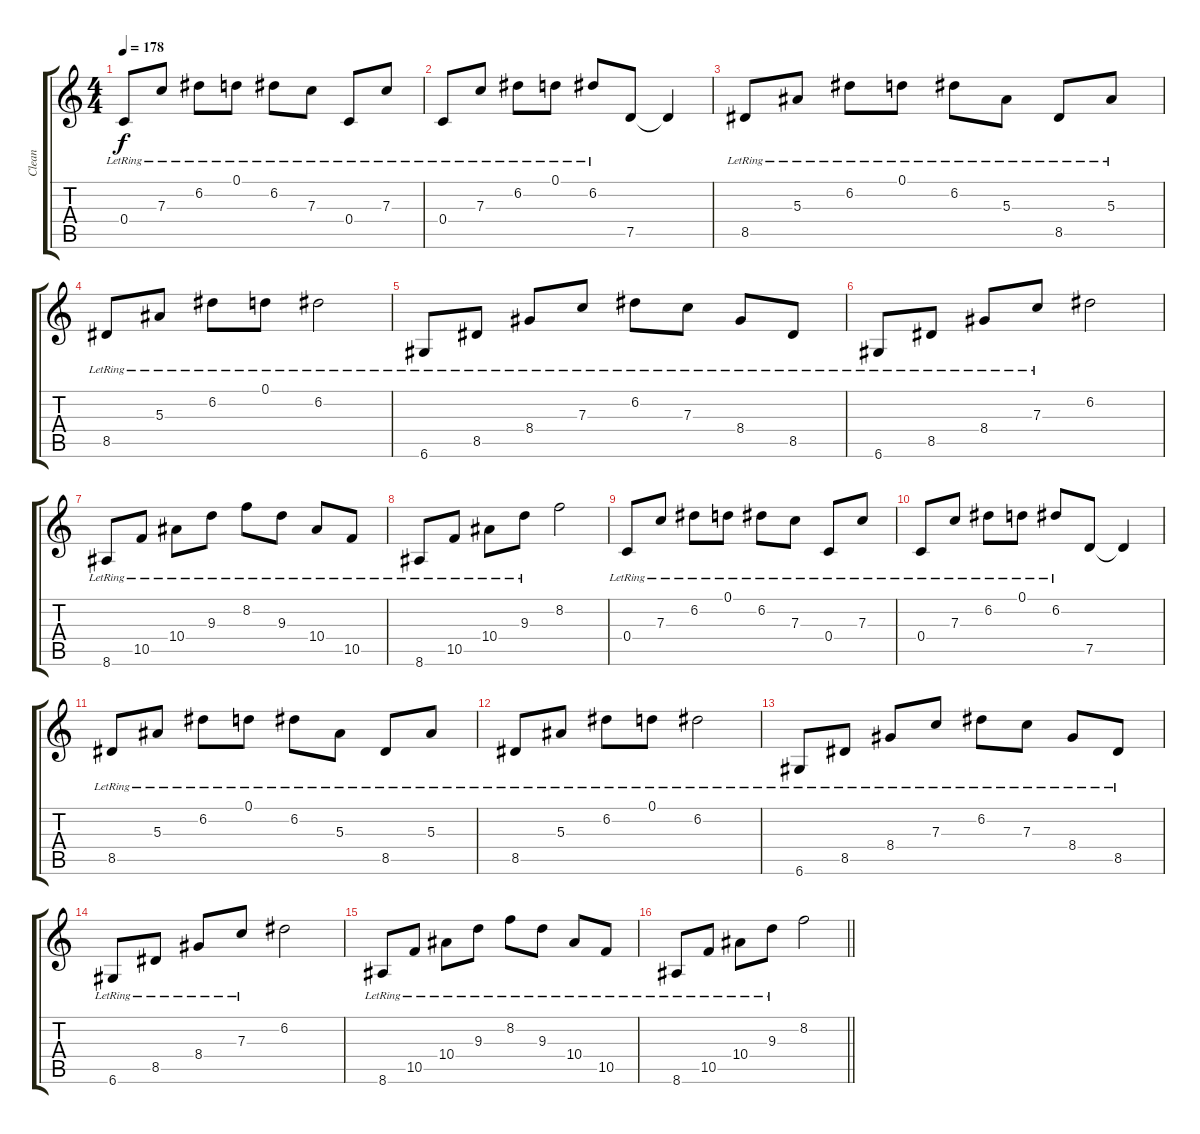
\track ("Clean" "Clean") {instrument acousticguitarsteel}
\staff {score tabs}
\tuning (D4 A3 F3 C3 G2 D2) {hide}
\ts (4 4)
\tempo 178
\clef g2
\ks c
0.4{lr}.8{dy f} 7.3{lr}.8 6.2{lr}.8 0.1{lr}.8 6.2{lr}.8 7.3{lr}.8 0.4{lr}.8 7.3{lr}.8 |
0.4{lr}.8 7.3{lr}.8 6.2{lr}.8 0.1{lr}.8 6.2{lr}.8 7.5.8 7.5{t}.4 |
8.5{lr}.8 5.3{lr}.8 6.2{lr}.8 0.1{lr}.8 6.2{lr}.8 5.3{lr}.8 8.5{lr}.8 5.3{lr}.8 |
8.5{lr}.8 5.3{lr}.8 6.2{lr}.8 0.1{lr}.8 6.2{lr}.2 |
6.6{lr}.8 8.5{lr}.8 8.4{lr}.8 7.3{lr}.8 6.2{lr}.8 7.3{lr}.8 8.4{lr}.8 8.5{lr}.8 |
6.6{lr}.8 8.5{lr}.8 8.4{lr}.8 7.3{lr}.8 6.2.2 |
8.6{lr}.8 10.5{lr}.8 10.4{lr}.8 9.3{lr}.8 8.2{lr}.8 9.3{lr}.8 10.4{lr}.8 10.5{lr}.8 |
8.6{lr}.8 10.5{lr}.8 10.4{lr}.8 9.3{lr}.8 8.2.2 |
0.4{lr}.8 7.3{lr}.8 6.2{lr}.8 0.1{lr}.8 6.2{lr}.8 7.3{lr}.8 0.4{lr}.8 7.3{lr}.8 |
0.4{lr}.8 7.3{lr}.8 6.2{lr}.8 0.1{lr}.8 6.2{lr}.8 7.5.8 7.5{t}.4 |
8.5{lr}.8 5.3{lr}.8 6.2{lr}.8 0.1{lr}.8 6.2{lr}.8 5.3{lr}.8 8.5{lr}.8 5.3{lr}.8 |
8.5{lr}.8 5.3{lr}.8 6.2{lr}.8 0.1{lr}.8 6.2{lr}.2 |
6.6{lr}.8 8.5{lr}.8 8.4{lr}.8 7.3{lr}.8 6.2{lr}.8 7.3{lr}.8 8.4{lr}.8 8.5{lr}.8 |
6.6{lr}.8 8.5{lr}.8 8.4{lr}.8 7.3{lr}.8 6.2.2 |
8.6{lr}.8 10.5{lr}.8 10.4{lr}.8 9.3{lr}.8 8.2{lr}.8 9.3{lr}.8 10.4{lr}.8 10.5{lr}.8 |
\barLineRight lightlight
8.6{lr}.8 10.5{lr}.8 10.4{lr}.8 9.3{lr}.8 8.2.2
